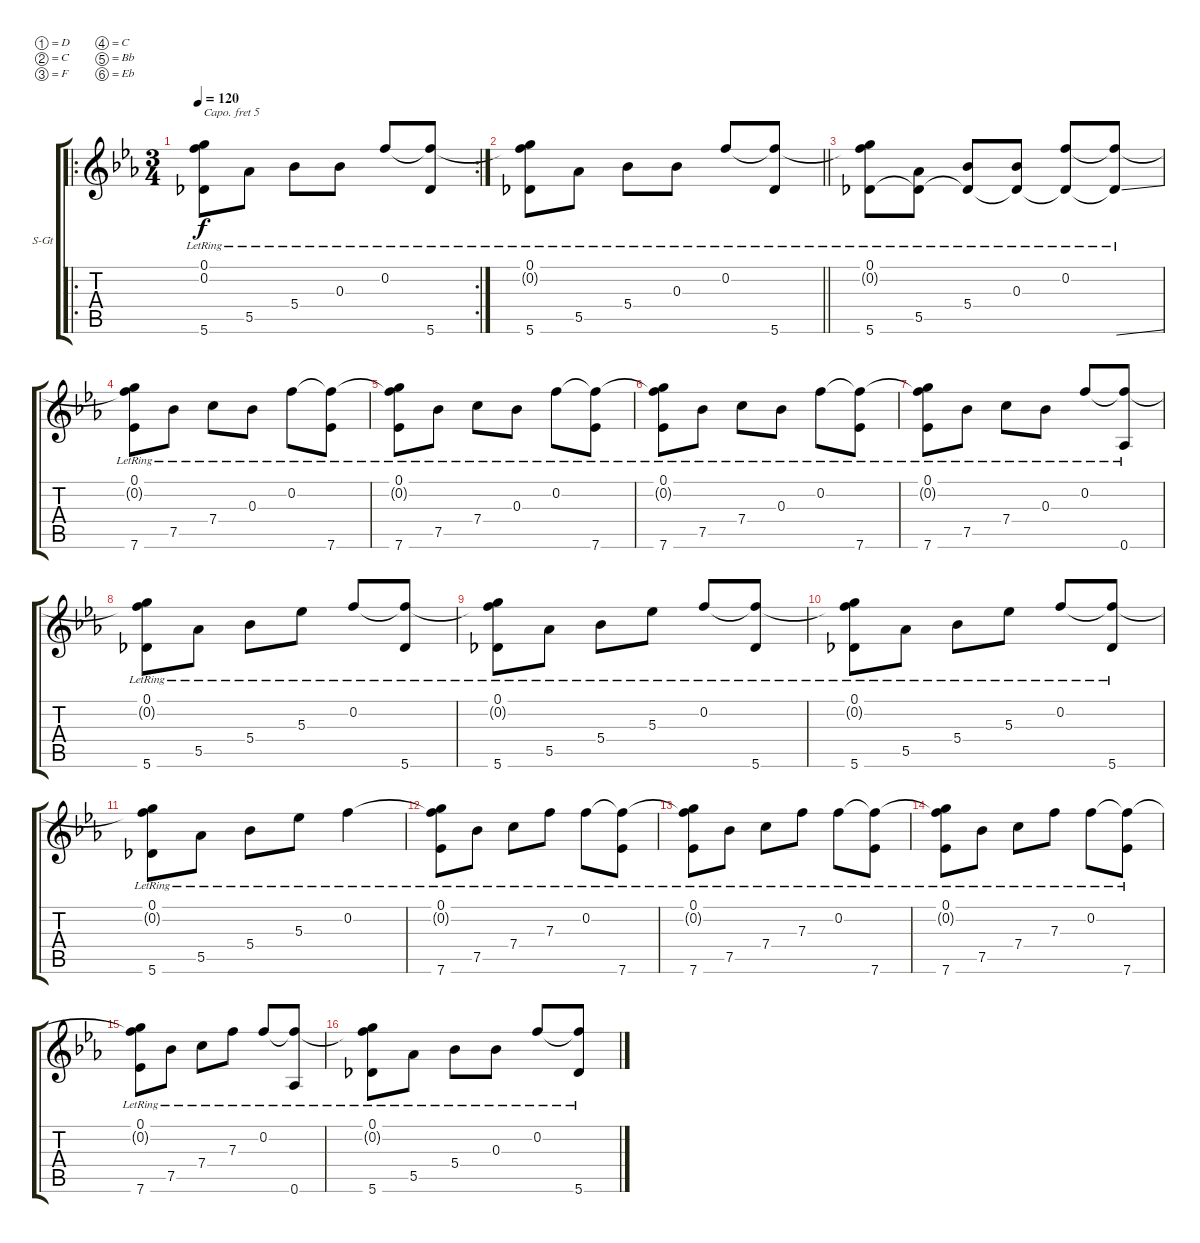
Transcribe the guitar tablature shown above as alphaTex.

\bracketExtendMode groupsimilarinstruments
\firstSystemTrackNameOrientation horizontal
\otherSystemsTrackNameOrientation horizontal
\track ("Steel String Acoustic Guitar" "S-Gt") {instrument acousticguitarsteel}
\staff {score tabs}
\capo 5
\tuning (D4 C4 F3 C3 Bb2 Eb2)
\ro
\rc 2
\ts (3 4)
\tempo 120
\clef g2
\ks eb
(0.1{lr} 0.2{lr t} 5.6{lr}).8{dy f} 5.5{lr}.8 5.4{lr}.8 0.3{lr}.8 0.2{lr}.8 (0.2{lr t} 5.6{lr}).8 |
\barLineRight lightlight
(0.1{lr} 0.2{lr t} 5.6{lr}).8 5.5{lr}.8 5.4{lr}.8 0.3{lr}.8 0.2{lr}.8 (0.2{lr t} 5.6{lr}).8 |
(0.1{lr} 0.2{lr t} 5.6{lr}).8 (5.5{lr} 5.6{lr t}).8 (5.4{lr} 5.6{lr t}).8 (0.3{lr} 5.6{lr t}).8 (0.2{lr} 5.6{lr t}).8 (0.2{lr t} 5.6{ss lr t}).8 |
(0.1{lr} 0.2{lr t} 7.6{lr}).8 7.5{lr}.8 7.4{lr}.8 0.3{lr}.8 0.2{lr}.8 (0.2{lr t} 7.6{lr}).8 |
(0.1{lr} 0.2{lr t} 7.6{lr}).8 7.5{lr}.8 7.4{lr}.8 0.3{lr}.8 0.2{lr}.8 (0.2{lr t} 7.6{lr}).8 |
(0.1{lr} 0.2{lr t} 7.6{lr}).8 7.5{lr}.8 7.4{lr}.8 0.3{lr}.8 0.2{lr}.8 (0.2{lr t} 7.6{lr}).8 |
(0.1{lr} 0.2{lr t} 7.6{lr}).8 7.5{lr}.8 7.4{lr}.8 0.3{lr}.8 0.2{lr}.8 (0.2{lr t} 0.6{lr}).8 |
(0.1{lr} 0.2{lr t} 5.6{lr}).8 5.5{lr}.8 5.4{lr}.8 5.3{lr}.8 0.2{lr}.8 (0.2{lr t} 5.6{lr}).8 |
(0.1{lr} 0.2{lr t} 5.6{lr}).8 5.5{lr}.8 5.4{lr}.8 5.3{lr}.8 0.2{lr}.8 (0.2{lr t} 5.6{lr}).8 |
(0.1{lr} 0.2{lr t} 5.6{lr}).8 5.5{lr}.8 5.4{lr}.8 5.3{lr}.8 0.2{lr}.8 (0.2{lr t} 5.6{lr}).8 |
(0.1{lr} 0.2{lr t} 5.6{lr}).8 5.5{lr}.8 5.4{lr}.8 5.3{lr}.8 0.2{lr}.4 |
(0.1{lr} 0.2{lr t} 7.6{lr}).8 7.5{lr}.8 7.4{lr}.8 7.3{lr}.8 0.2{lr}.8 (0.2{lr t} 7.6{lr}).8 |
(0.1{lr} 0.2{lr t} 7.6{lr}).8 7.5{lr}.8 7.4{lr}.8 7.3{lr}.8 0.2{lr}.8 (0.2{lr t} 7.6{lr}).8 |
(0.1{lr} 0.2{lr t} 7.6{lr}).8 7.5{lr}.8 7.4{lr}.8 7.3{lr}.8 0.2{lr}.8 (0.2{lr t} 7.6{lr}).8 |
(0.1{lr} 0.2{lr t} 7.6{lr}).8 7.5{lr}.8 7.4{lr}.8 7.3{lr}.8 0.2{lr}.8 (0.2{lr t} 0.6{lr}).8 |
(0.1{lr} 0.2{lr t} 5.6{lr}).8 5.5{lr}.8 5.4{lr}.8 0.3{lr}.8 0.2{lr}.8 (0.2{lr t} 5.6{lr}).8
